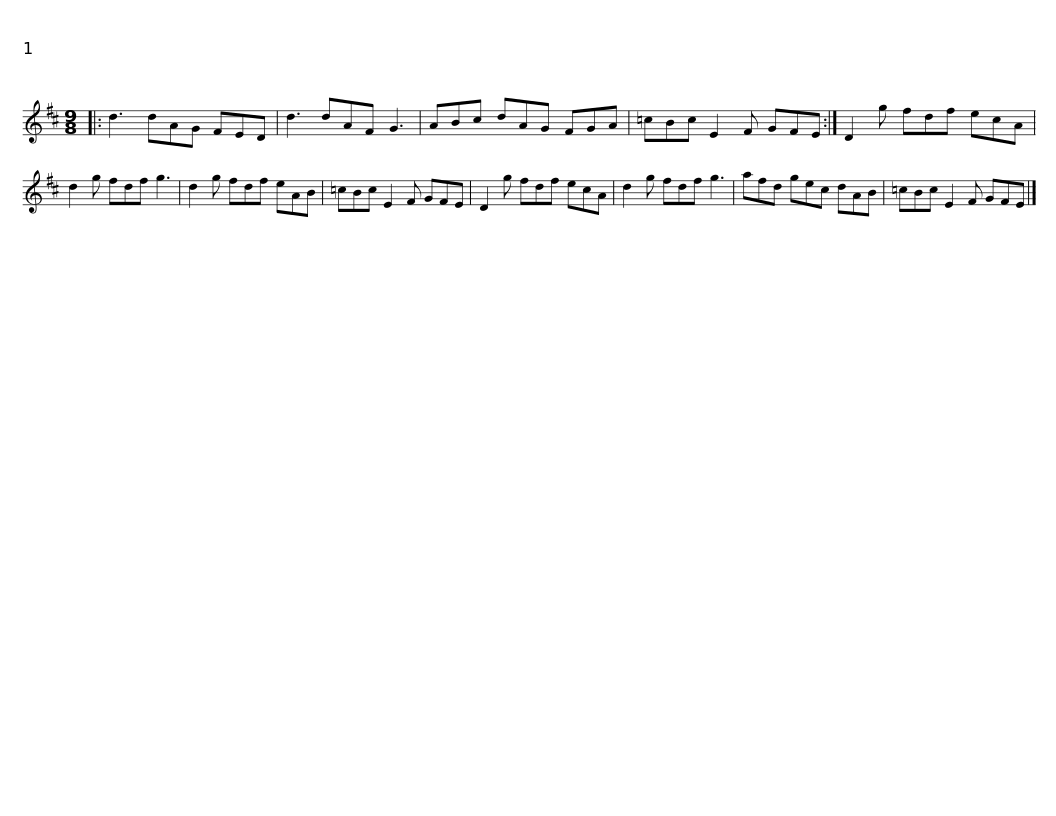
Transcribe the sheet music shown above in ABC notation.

X:1
L:1/8
M:9/8
I:linebreak $
K:D
V:1 treble
V:1
|: d3 dAG FED | d3 dAF G3 | ABc dAG FGA | =cBc E2 F GFE :| D2 g fdf ecA |$ %5
 d2 g fdf g3 | d2 g fdf eAB | =cBc E2 F GFE | D2 g fdf ecA | d2 g fdf g3 |$ %10
 afd gec dAB | =cBc E2 F GFE |] %12
